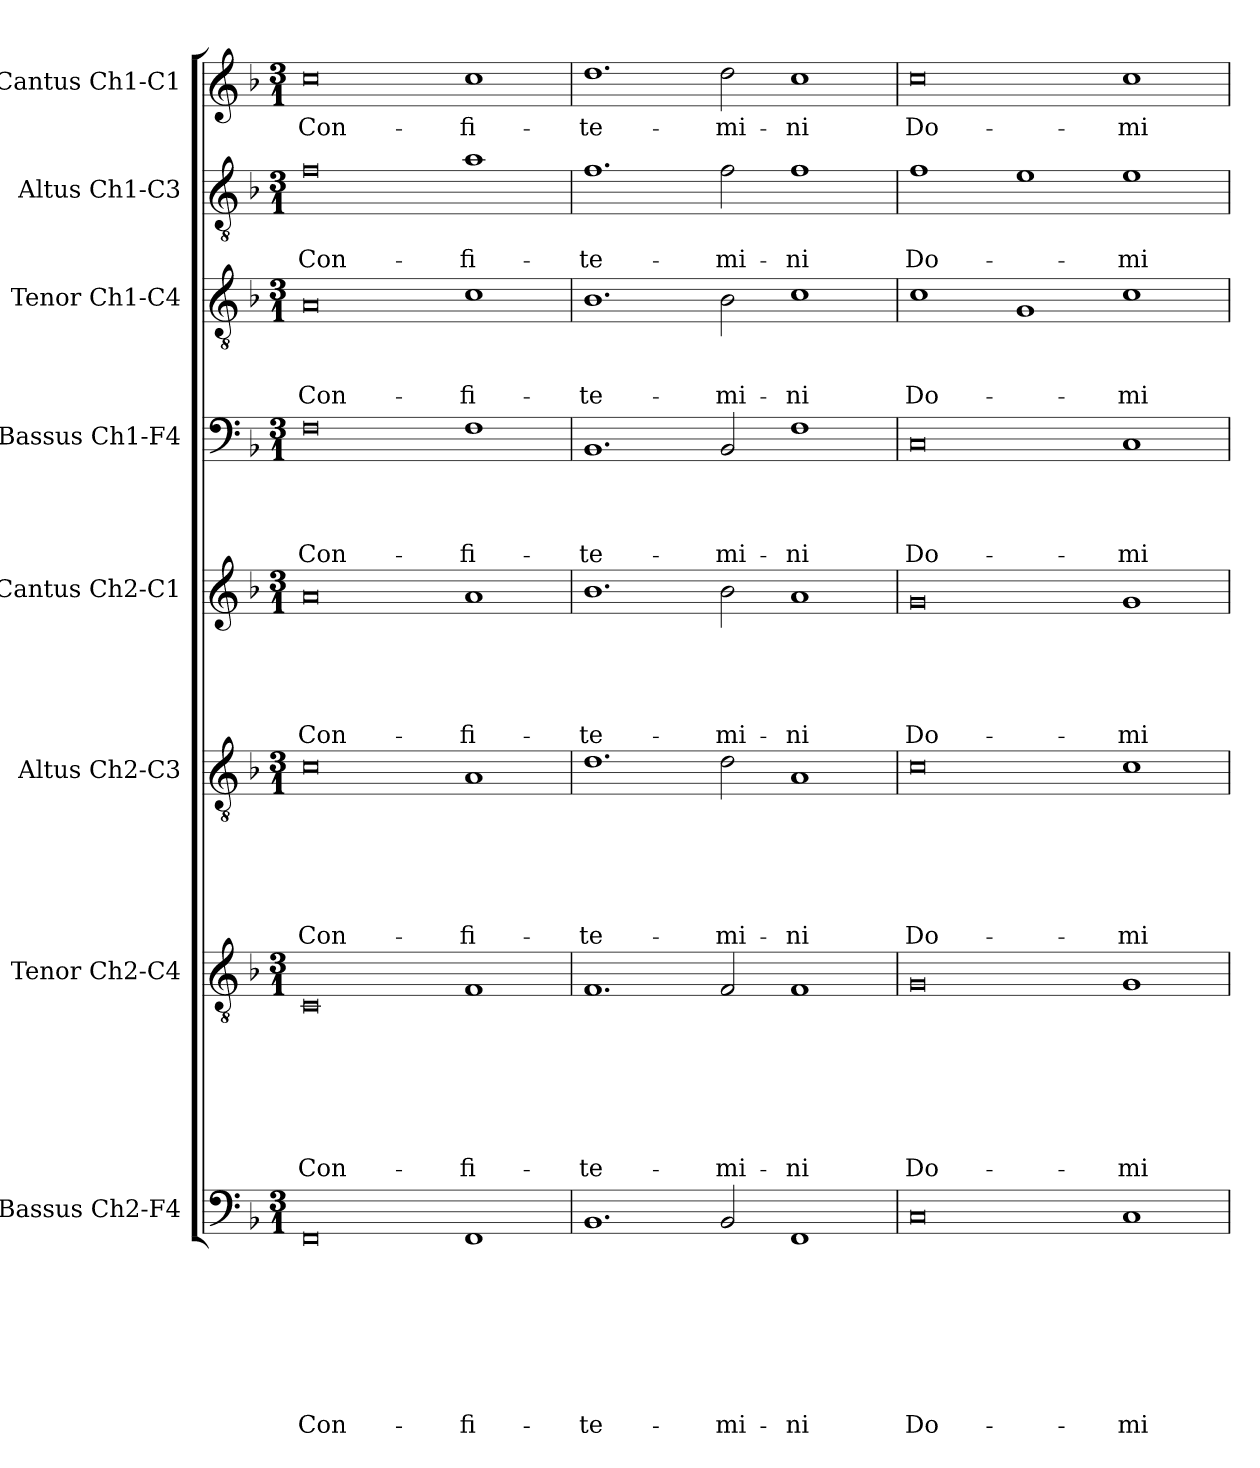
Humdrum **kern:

**kern	**text	**text	**text	**text	**text	**text	**text	**text	**kern	**text	**text	**text	**text	**text	**text	**text	**kern	**text	**text	**text	**text	**text	**text	**kern	**text	**text	**text	**text	**text	**kern	**text	**text	**text	**text	**kern	**text	**text	**text	**kern	**text	**text	**kern	**text
*part8	*part8	*part8	*part8	*part8	*part8	*part8	*part8	*part8	*part7	*part7	*part7	*part7	*part7	*part7	*part7	*part7	*part6	*part6	*part6	*part6	*part6	*part6	*part6	*part5	*part5	*part5	*part5	*part5	*part5	*part4	*part4	*part4	*part4	*part4	*part3	*part3	*part3	*part3	*part2	*part2	*part2	*part1	*part1
*staff8	*staff8	*staff8	*staff8	*staff8	*staff8	*staff8	*staff8	*staff8	*staff7	*staff7	*staff7	*staff7	*staff7	*staff7	*staff7	*staff7	*staff6	*staff6	*staff6	*staff6	*staff6	*staff6	*staff6	*staff5	*staff5	*staff5	*staff5	*staff5	*staff5	*staff4	*staff4	*staff4	*staff4	*staff4	*staff3	*staff3	*staff3	*staff3	*staff2	*staff2	*staff2	*staff1	*staff1
*I"Bassus Ch2-F4	*	*	*	*	*	*	*	*	*I"Tenor Ch2-C4	*	*	*	*	*	*	*	*I"Altus Ch2-C3	*	*	*	*	*	*	*I"Cantus Ch2-C1	*	*	*	*	*	*I"Bassus Ch1-F4	*	*	*	*	*I"Tenor Ch1-C4	*	*	*	*I"Altus Ch1-C3	*	*	*I"Cantus Ch1-C1	*
*I'B2	*	*	*	*	*	*	*	*	*I'T2	*	*	*	*	*	*	*	*I'A2	*	*	*	*	*	*	*I'C2	*	*	*	*	*	*I'B	*	*	*	*	*I'T	*	*	*	*I'A	*	*	*I'C	*
*clefF4	*	*	*	*	*	*	*	*	*clefGv2	*	*	*	*	*	*	*	*clefGv2	*	*	*	*	*	*	*clefG2	*	*	*	*	*	*clefF4	*	*	*	*	*clefGv2	*	*	*	*clefGv2	*	*	*clefG2	*
*k[b-]	*	*	*	*	*	*	*	*	*k[b-]	*	*	*	*	*	*	*	*k[b-]	*	*	*	*	*	*	*k[b-]	*	*	*	*	*	*k[b-]	*	*	*	*	*k[b-]	*	*	*	*k[b-]	*	*	*k[b-]	*
*F:	*	*	*	*	*	*	*	*	*F:	*	*	*	*	*	*	*	*F:	*	*	*	*	*	*	*F:	*	*	*	*	*	*F:	*	*	*	*	*F:	*	*	*	*F:	*	*	*F:	*
*M3/1	*	*	*	*	*	*	*	*	*M3/1	*	*	*	*	*	*	*	*M3/1	*	*	*	*	*	*	*M3/1	*	*	*	*	*	*M3/1	*	*	*	*	*M3/1	*	*	*	*M3/1	*	*	*M3/1	*
=1	=1	=1	=1	=1	=1	=1	=1	=1	=1	=1	=1	=1	=1	=1	=1	=1	=1	=1	=1	=1	=1	=1	=1	=1	=1	=1	=1	=1	=1	=1	=1	=1	=1	=1	=1	=1	=1	=1	=1	=1	=1	=1	=1
!	!	!	!	!	!	!	!	!LO:LY:b	!	!	!	!	!	!	!	!LO:LY:b	!	!	!	!	!	!	!LO:LY:b	!	!	!	!	!	!LO:LY:b	!	!	!	!	!LO:LY:b	!	!	!	!LO:LY:b	!	!	!LO:LY:b	!	!LO:LY:b
0FF	.	.	.	.	.	.	.	Con-	0C	.	.	.	.	.	.	Con-	0c	.	.	.	.	.	Con-	0a	.	.	.	.	Con-	0F	.	.	.	Con-	0A	.	.	Con-	0f	.	Con-	0cc	Con-
!	!	!	!	!	!	!	!	!LO:LY:b	!	!	!	!	!	!	!	!LO:LY:b	!	!	!	!	!	!	!LO:LY:b	!	!	!	!	!	!LO:LY:b	!	!	!	!	!LO:LY:b	!	!	!	!LO:LY:b	!	!	!LO:LY:b	!	!LO:LY:b
1FF	.	.	.	.	.	.	.	-fi-	1F	.	.	.	.	.	.	-fi-	1A	.	.	.	.	.	-fi-	1a	.	.	.	.	-fi-	1F	.	.	.	-fi-	1c	.	.	-fi-	1a	.	-fi-	1cc	-fi-
=2	=2	=2	=2	=2	=2	=2	=2	=2	=2	=2	=2	=2	=2	=2	=2	=2	=2	=2	=2	=2	=2	=2	=2	=2	=2	=2	=2	=2	=2	=2	=2	=2	=2	=2	=2	=2	=2	=2	=2	=2	=2	=2	=2
!	!	!	!	!	!	!	!	!LO:LY:b	!	!	!	!	!	!	!	!LO:LY:b	!	!	!	!	!	!	!LO:LY:b	!	!	!	!	!	!LO:LY:b	!	!	!	!	!LO:LY:b	!	!	!	!LO:LY:b	!	!	!LO:LY:b	!	!LO:LY:b
1.BB-	.	.	.	.	.	.	.	-te-	1.F	.	.	.	.	.	.	-te-	1.d	.	.	.	.	.	-te-	1.b-	.	.	.	.	-te-	1.BB-	.	.	.	-te-	1.B-	.	.	-te-	1.f	.	-te-	1.dd	-te-
!	!	!	!	!	!	!	!	!LO:LY:b	!	!	!	!	!	!	!	!LO:LY:b	!	!	!	!	!	!	!LO:LY:b	!	!	!	!	!	!LO:LY:b	!	!	!	!	!LO:LY:b	!	!	!	!LO:LY:b	!	!	!LO:LY:b	!	!LO:LY:b
2BB-/	.	.	.	.	.	.	.	-mi-	2F/	.	.	.	.	.	.	-mi-	2d\	.	.	.	.	.	-mi-	2b-\	.	.	.	.	-mi-	2BB-/	.	.	.	-mi-	2B-\	.	.	-mi-	2f\	.	-mi-	2dd\	-mi-
!	!	!	!	!	!	!	!	!LO:LY:b	!	!	!	!	!	!	!	!LO:LY:b	!	!	!	!	!	!	!LO:LY:b	!	!	!	!	!	!LO:LY:b	!	!	!	!	!LO:LY:b	!	!	!	!LO:LY:b	!	!	!LO:LY:b	!	!LO:LY:b
1FF	.	.	.	.	.	.	.	-ni	1F	.	.	.	.	.	.	-ni	1A	.	.	.	.	.	-ni	1a	.	.	.	.	-ni	1F	.	.	.	-ni	1c	.	.	-ni	1f	.	-ni	1cc	-ni
=3	=3	=3	=3	=3	=3	=3	=3	=3	=3	=3	=3	=3	=3	=3	=3	=3	=3	=3	=3	=3	=3	=3	=3	=3	=3	=3	=3	=3	=3	=3	=3	=3	=3	=3	=3	=3	=3	=3	=3	=3	=3	=3	=3
!	!	!	!	!	!	!	!	!LO:LY:b	!	!	!	!	!	!	!	!LO:LY:b	!	!	!	!	!	!	!LO:LY:b	!	!	!	!	!	!LO:LY:b	!	!	!	!	!LO:LY:b	!	!	!	!LO:LY:b	!	!	!LO:LY:b	!	!LO:LY:b
0C	.	.	.	.	.	.	.	Do-	0G	.	.	.	.	.	.	Do-	0c	.	.	.	.	.	Do-	0g	.	.	.	.	Do-	0C	.	.	.	Do-	1c	.	.	Do-	1f	.	Do-	0cc	Do-
.	.	.	.	.	.	.	.	.	.	.	.	.	.	.	.	.	.	.	.	.	.	.	.	.	.	.	.	.	.	.	.	.	.	.	1G	.	.	.	1e	.	.	.	.
!	!	!	!	!	!	!	!	!LO:LY:b	!	!	!	!	!	!	!	!LO:LY:b	!	!	!	!	!	!	!LO:LY:b	!	!	!	!	!	!LO:LY:b	!	!	!	!	!LO:LY:b	!	!	!	!LO:LY:b	!	!	!LO:LY:b	!	!LO:LY:b
1C	.	.	.	.	.	.	.	-mi-	1G	.	.	.	.	.	.	-mi-	1c	.	.	.	.	.	-mi-	1g	.	.	.	.	-mi-	1C	.	.	.	-mi-	1c	.	.	-mi-	1e	.	-mi-	1cc	-mi-
=	=	=	=	=	=	=	=	=	=	=	=	=	=	=	=	=	=	=	=	=	=	=	=	=	=	=	=	=	=	=	=	=	=	=	=	=	=	=	=	=	=	=	=
*-	*-	*-	*-	*-	*-	*-	*-	*-	*-	*-	*-	*-	*-	*-	*-	*-	*-	*-	*-	*-	*-	*-	*-	*-	*-	*-	*-	*-	*-	*-	*-	*-	*-	*-	*-	*-	*-	*-	*-	*-	*-	*-	*-
